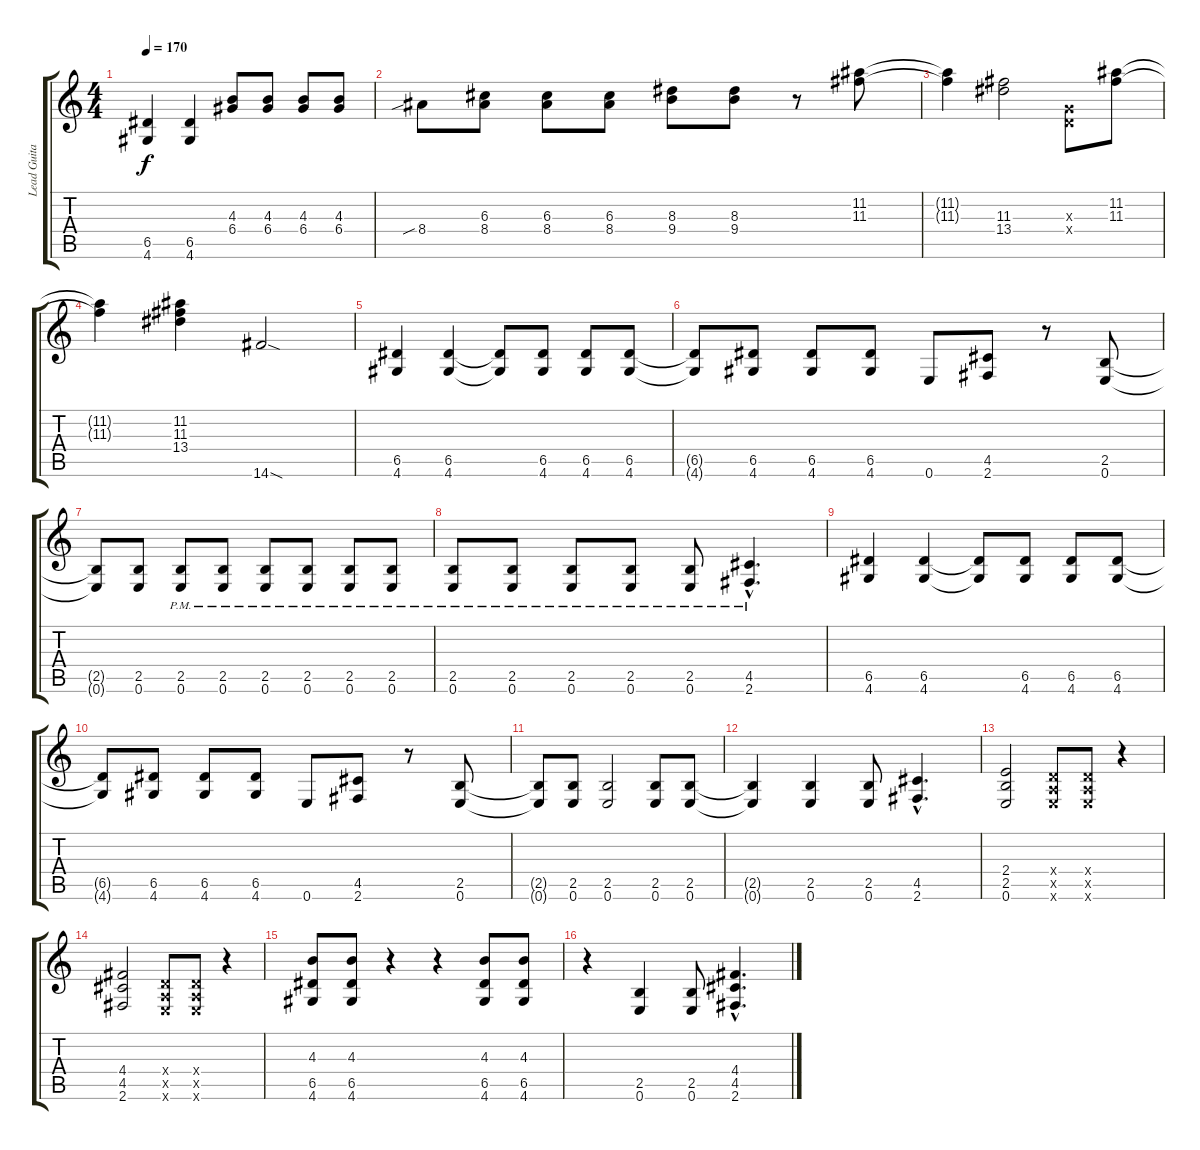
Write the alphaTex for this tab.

\track ("Lead Guitar" "Lead Guita") {instrument overdrivenguitar}
\staff {score tabs}
\tuning (E4 B3 G3 D3 A2 E2) {hide}
\ts (4 4)
\tempo 170
\clef g2
\ks c
(6.5 4.6).4{dy f} (6.5 4.6).4 (4.3 6.4).8 (4.3 6.4).8 (4.3 6.4).8 (4.3 6.4).8 |
8.4{sib}.8 (6.3 8.4).8 (6.3 8.4).8 (6.3 8.4).8 (8.3 9.4).8 (8.3 9.4).8 r.8 (11.2 11.3).8 |
(11.2{t} 11.3{t}).4 (11.3 13.4).2 (0.3{x} 0.4{x}).8 (11.2 11.3).8 |
(11.2{t} 11.3{t}).4 (11.2 11.3 13.4).4 14.6{sod}.2 |
(6.5 4.6).4 (6.5 4.6).4 (6.5{t} 4.6{t}).8 (6.5 4.6).8 (6.5 4.6).8 (6.5 4.6).8 |
(6.5{t} 4.6{t}).8 (6.5 4.6).8 (6.5 4.6).8 (6.5 4.6).8 0.6.8 (4.5 2.6).8 r.8 (2.5 0.6).8 |
(2.5{t} 0.6{t}).8 (2.5 0.6).8 (2.5{pm} 0.6{pm}).8 (2.5{pm} 0.6{pm}).8 (2.5{pm} 0.6{pm}).8 (2.5{pm} 0.6{pm}).8 (2.5{pm} 0.6{pm}).8 (2.5{pm} 0.6{pm}).8 |
(2.5{pm} 0.6{pm}).8 (2.5{pm} 0.6{pm}).8 (2.5{pm} 0.6{pm}).8 (2.5{pm} 0.6{pm}).8 (2.5{pm} 0.6{pm}).8 (4.5{hac pm} 2.6{hac pm}).4{d} |
(6.5 4.6).4 (6.5 4.6).4 (6.5{t} 4.6{t}).8 (6.5 4.6).8 (6.5 4.6).8 (6.5 4.6).8 |
(6.5{t} 4.6{t}).8 (6.5 4.6).8 (6.5 4.6).8 (6.5 4.6).8 0.6.8 (4.5 2.6).8 r.8 (2.5 0.6).8 |
(2.5{t} 0.6{t}).8 (2.5 0.6).8 (2.5 0.6).2 (2.5 0.6).8 (2.5 0.6).8 |
(2.5{t} 0.6{t}).4 (2.5 0.6).4 (2.5 0.6).8 (4.5{hac} 2.6{hac}).4{d} |
(2.4 2.5 0.6).2 (0.4{x} 0.5{x} 0.6{x}).8 (0.4{x} 0.5{x} 0.6{x}).8 r.4 |
(4.4 4.5 2.6).2 (0.4{x} 0.5{x} 0.6{x}).8 (0.4{x} 0.5{x} 0.6{x}).8 r.4 |
(4.3 6.5 4.6).8 (4.3 6.5 4.6).8 r.4 r.4 (4.3 6.5 4.6).8 (4.3 6.5 4.6).8 |
r.4 (2.5 0.6).4 (2.5 0.6).8 (4.4{hac} 4.5{hac} 2.6{hac}).4{d}
